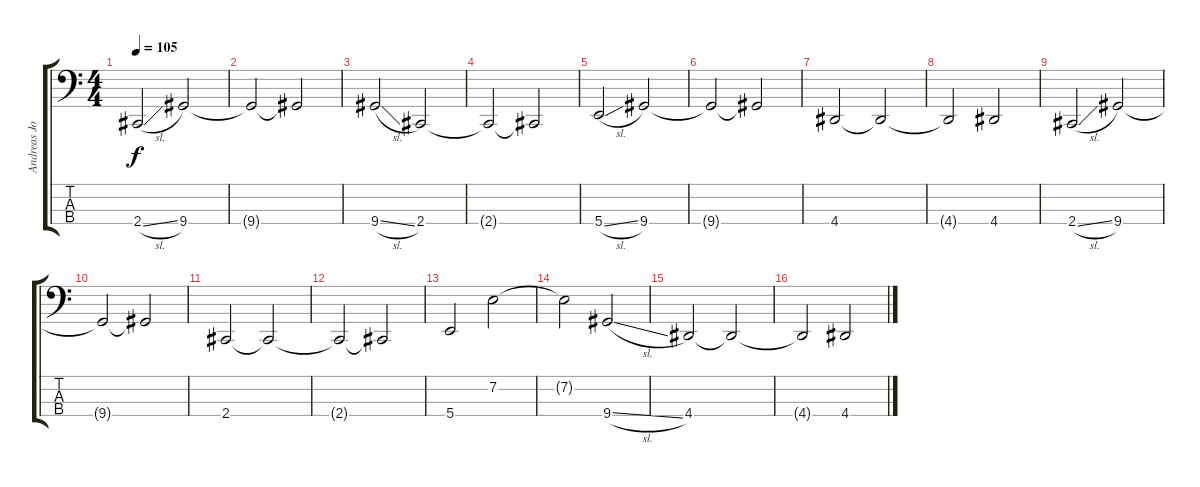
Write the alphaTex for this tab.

\track ("Andreas Johansson" "Andreas Jo") {instrument electricbasspick}
\staff {score tabs}
\tuning (D2 A1 E1 B0) {hide}
\ts (4 4)
\tempo 105
\clef f4
\ks c
2.4{sl}.2{dy f} 9.4.2 |
9.4{t}.2 9.4{t}.2 |
9.4{sl}.2 2.4.2 |
2.4{t}.2 2.4{t}.2 |
5.4{sl}.2 9.4.2 |
9.4{t}.2 9.4{t}.2 |
4.4.2 4.4{t}.2 |
4.4{t}.2 4.4.2 |
2.4{sl}.2 9.4.2 |
9.4{t}.2 9.4{t}.2 |
2.4.2 2.4{t}.2 |
2.4{t}.2 2.4{t}.2 |
5.4.2 7.2.2 |
7.2{t}.2 9.4{sl}.2 |
4.4.2 4.4{t}.2 |
4.4{t}.2 4.4.2
